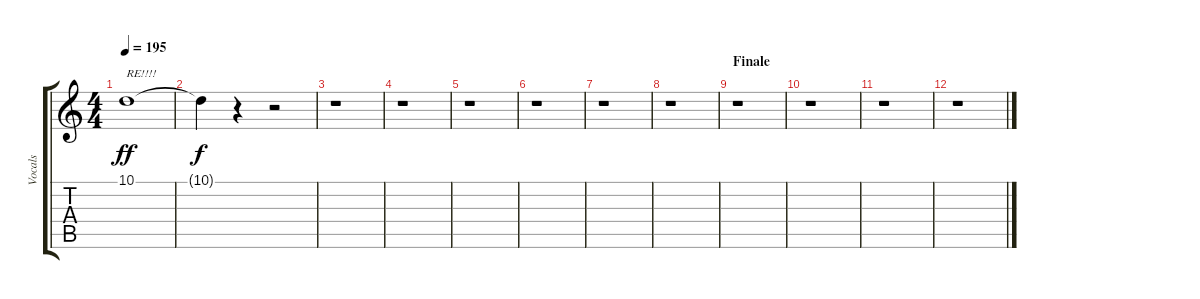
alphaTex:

\track ("Vocals" "Vocals") {instrument lead2sawtooth}
\staff {score tabs}
\tuning (E4 B3 G3 D3 A2 E2) {hide}
\ts (4 4)
\tempo 195
\clef g2
\ks c
10.1.1{txt "RE!!!!" dy ff} |
10.1{t}.4{dy f} r.4 r.2 |
r.1 |
r.1 |
r.1 |
r.1 |
r.1 |
r.1 |
\section ("" "Finale")
r.1 |
r.1 |
r.1 |
r.1
